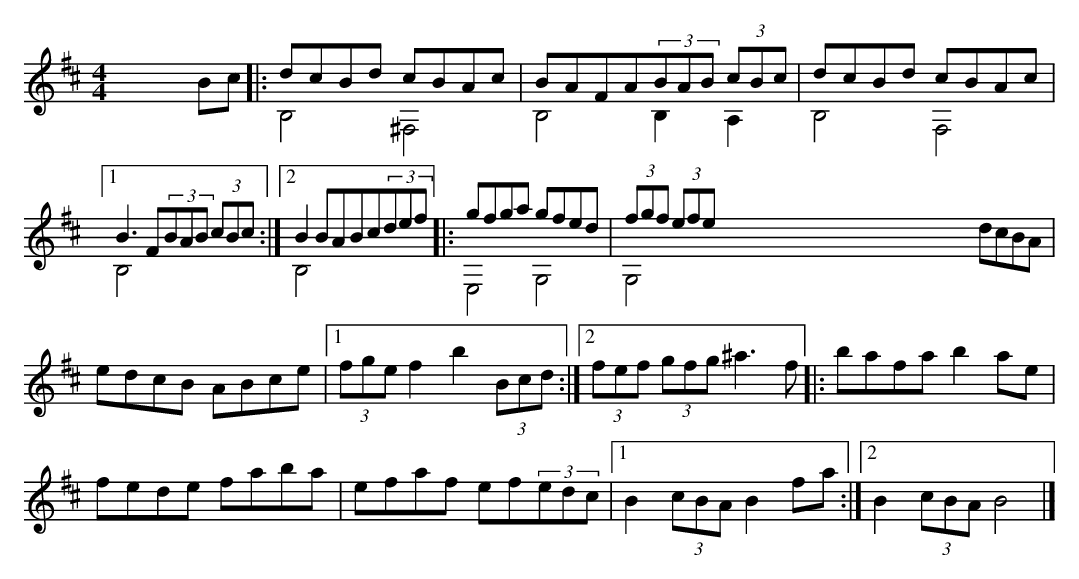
X:1
M: 4/4 % time signature
L: 1/4 % default length
%%staves (S1V1 S1V2)
V: S1V1 clef=treble
V: S1V2
K: D % key signature
[V: S1V1]  x3 B/c/ |: d/c/B/d/ c/B/A/c/ | B/A/F/A/(3B/A/B/ (3c/B/c/  | d/c/B/d/ c/B/A/c/ |1
[V: S1V2]  x4 |: B,2 ^F,2 | B,2 B, A, | B,2 F,2 |1
[V: S1V1]  B3/2 F/(3B/A/B/ (3c/B/c/  :|2  B B/A/B/c/(3d/e/f/  |: g/f/g/a/ g/f/e/d/ |(3f/g/f/ (3e/f/e/  d/c/B/A/ |
[V: S1V2]  B,2 x2 :|2  B,2 x2 |: E,2 G,2 | G,2 | |1  :|2  |: | | |1  :|2  |
[V: S1V1]  e/d/c/B/ A/B/c/e/ |1 (3f/g/e/  f b(3B/c/d/  :|2 (3f/e/f/ (3g/f/g/  ^a3/2 f/ |: b/a/f/a/ b a/e/ |
[V: S1V1]  f/e/d/e/ f/a/b/a/ | e/f/a/f/ e/f/(3e/d/c/  |1  B(3c/B/A/  B f/a/ :|2  B(3c/B/A/  B2 |]
